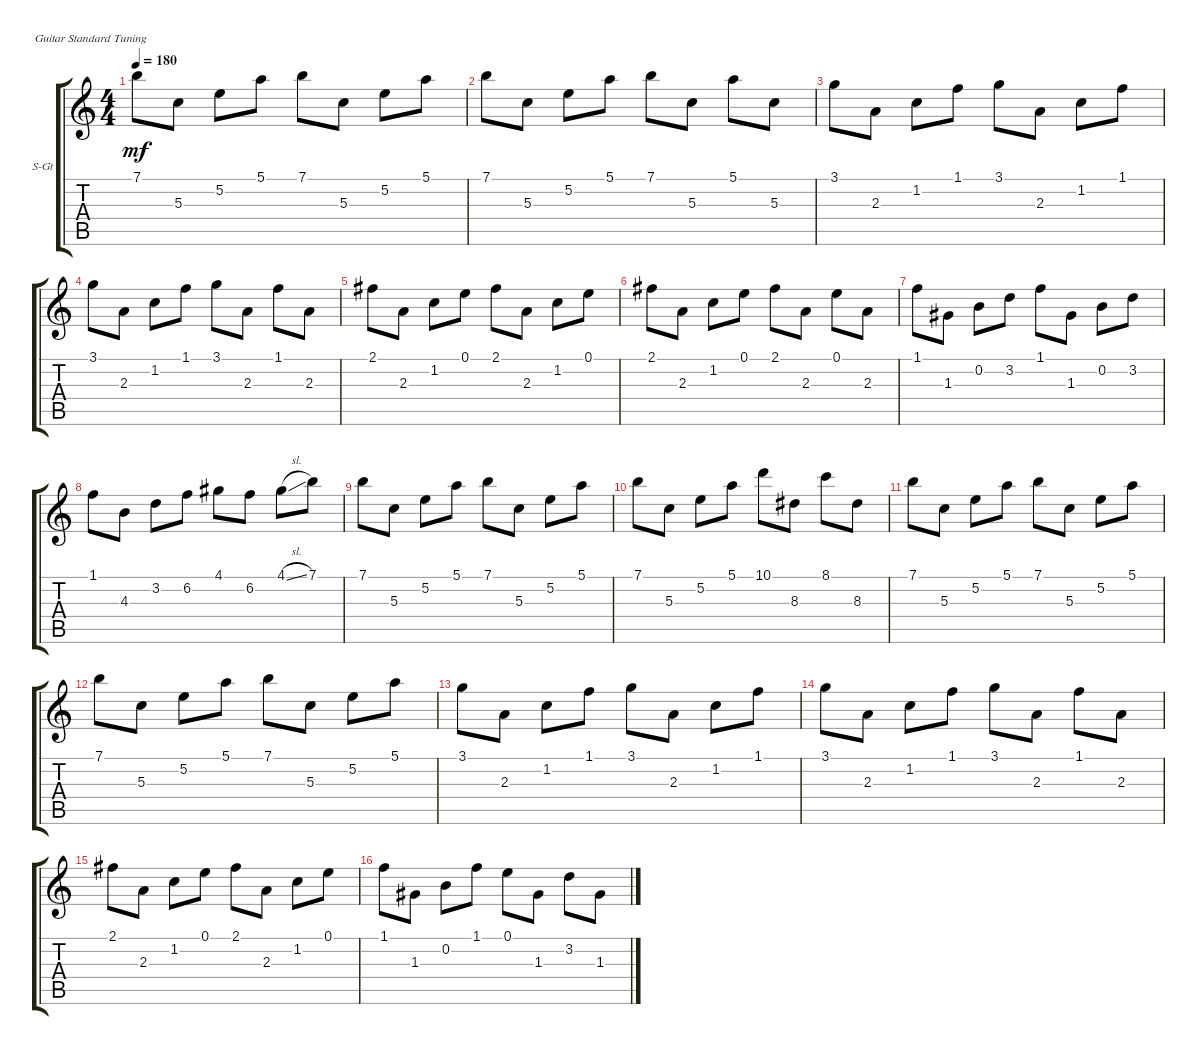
\defaultSystemsLayout 4
\bracketExtendMode groupsimilarinstruments
\firstSystemTrackNameOrientation horizontal
\otherSystemsTrackNameOrientation horizontal
\track ("Steel Guitar" "S-Gt") {instrument acousticguitarsteel}
\staff {score tabs}
\tuning (E4 B3 G3 D3 A2 E2)
\ts (4 4)
\tempo 180
\clef g2
\ks c
7.1.8{dy mf} 5.3.8 5.2.8 5.1.8 7.1.8 5.3.8 5.2.8 5.1.8 |
7.1.8 5.3.8 5.2.8 5.1.8 7.1.8 5.3.8 5.1.8 5.3.8 |
3.1.8 2.3.8 1.2.8 1.1.8 3.1.8 2.3.8 1.2.8 1.1.8 |
3.1.8 2.3.8 1.2.8 1.1.8 3.1.8 2.3.8 1.1.8 2.3.8 |
2.1.8 2.3.8 1.2.8 0.1.8 2.1.8 2.3.8 1.2.8 0.1.8 |
2.1.8 2.3.8 1.2.8 0.1.8 2.1.8 2.3.8 0.1.8 2.3.8 |
1.1.8 1.3.8 0.2.8 3.2.8 1.1.8 1.3.8 0.2.8 3.2.8 |
1.1.8 4.3.8 3.2.8 6.2.8 4.1.8 6.2.8 4.1{sl}.8 7.1.8 |
7.1.8 5.3.8 5.2.8 5.1.8 7.1.8 5.3.8 5.2.8 5.1.8 |
7.1.8 5.3.8 5.2.8 5.1.8 10.1.8 8.3.8 8.1.8 8.3.8 |
7.1.8 5.3.8 5.2.8 5.1.8 7.1.8 5.3.8 5.2.8 5.1.8 |
7.1.8 5.3.8 5.2.8 5.1.8 7.1.8 5.3.8 5.2.8 5.1.8 |
3.1.8 2.3.8 1.2.8 1.1.8 3.1.8 2.3.8 1.2.8 1.1.8 |
3.1.8 2.3.8 1.2.8 1.1.8 3.1.8 2.3.8 1.1.8 2.3.8 |
2.1.8 2.3.8 1.2.8 0.1.8 2.1.8 2.3.8 1.2.8 0.1.8 |
1.1.8 1.3.8 0.2.8 1.1.8 0.1.8 1.3.8 3.2.8 1.3.8
